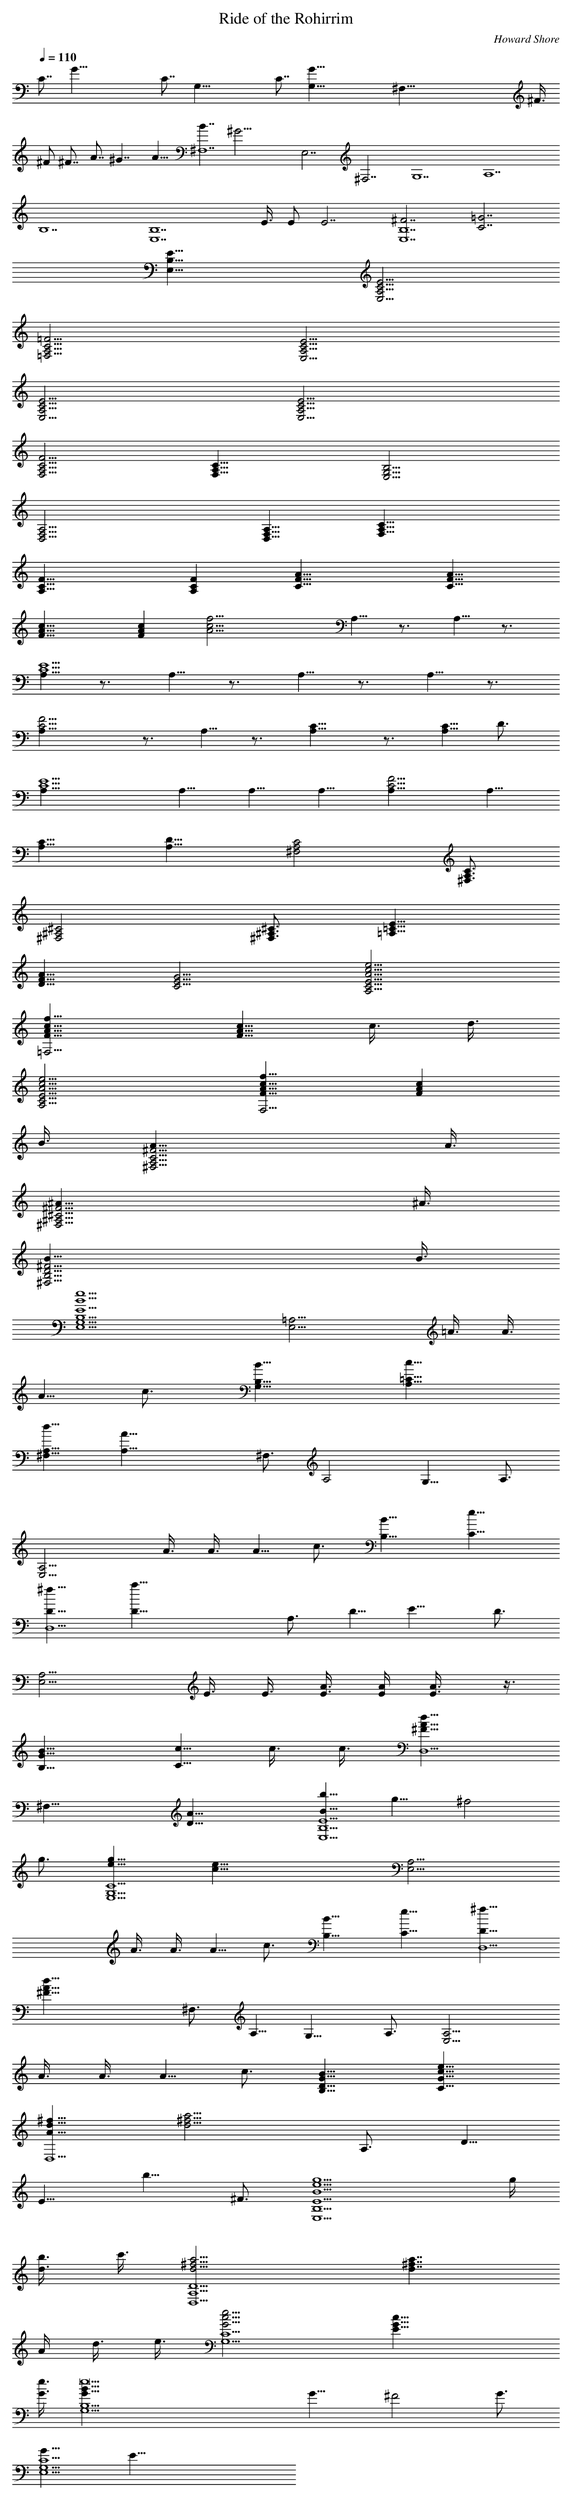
X:1
T:Ride of the Rohirrim
C:Howard Shore
L:1/4
Q:110
K:C
C7/8 [G49/8z7/8] C7/8 G,35/8 C7/8 [G,49/8G49/8] [^F,111/8z63/8] ^F3/8
^F/2 ^F7/8 A7/8 ^G7/4 A13/8 [B7/4^F,7] ^G21/4 E,7/2 ^F,7/2 G,7 A,7
B,7 [E,7B,7z21/8] E3/8 E/2 E7/2 [^F7/2B,7E,7] [=G7/2C7/2]
[E55/8B,55/8E,55/8] [E17/4C17/4A,17/4E,17/4]
[=F17/4C17/4A,17/4=F,17/4] [E17/4C17/4A,17/4E,17/4]
[E17/4A,17/4C17/4E,17/4] [E17/4A,17/4C17/4E,17/4]
[F,17/4A,17/4C17/4F17/4] [F,33/8A,33/8C33/8] [B,17/4G,17/4E,17/4]
[A,17/4F,17/4D,17/4] [A,9/8F,9/8D,9/8] [C25/8A,25/8F,25/8]
[F17/8C17/8A,17/8] [A,CF] [C17/8F17/8A17/8] [C9/8F9/8A9/8]
[F17/8A17/8c17/8] [FAc] [f17/4c17/4A17/4] A,5/8 z3/4 A,5/8 z3/4
[A,5/8E11/2C11/2] z3/4 A,5/8 z3/4 A,5/8 z3/4 A,5/8 z3/4
[F11/4C11/4A,5/8] z3/4 A,5/8 z3/4 [C11/8A,5/8] z3/4 [A,5/8C5/8] D3/4
[E11/2C11/2A,11/8] A,11/8 A,11/8 A,11/8 [F11/4C11/4A,11/8] A,11/8
[C11/8A,11/8] [D11/8A,11/8] [A,2C2^F,2] [A,3/4^F,3/4C3/4]
[^A,2^C2^F,2] [^A,3/4^F,3/4^C3/4] [E11/8=C11/8=A,11/8]
[A11/8F11/8D11/8] [G11/4E11/4C11/4] [e11/4E11/4C11/4A,11/4c11/4A11/4]
[f11/8A11/8F11/8c11/8=F,11/4] [c5/8A5/8F5/8] c3/8 d3/8
[e11/4c11/4A11/4E11/4C11/4A,11/4] [f11/8A11/8c11/8F11/8F,11/4] [cAF]
B3/8 [A19/8^F11/4C11/4A,11/4^F,11/4] A3/8
[^A19/8^C11/4^A,11/4^F11/4^F,11/4] ^A3/8
[B19/8D11/4^F11/4^F,11/4B,11/4] B3/8
[e11/2B11/2E11/2B,11/2G,11/2E,11/2] [=A,11/4E,11/4z5/8] =A3/8 A3/8
A5/8 c3/4 [B11/8G,11/8B,11/8] [c11/8A,11/8=C11/8]
[d11/8A,11/8^F,11/8] [A33/8A,11/8z5/8] ^F,3/4 [A,2z5/8] G,11/8 A,3/4
[A,11/4E,11/4z5/8] A3/8 A3/8 A5/8 c3/4 [B11/8B,11/8] [e11/8C11/8]
[^f11/8D,11/2D11/8] [a33/8D5/8] A,3/4 D5/8 E11/8 D3/4
[A,11/4E,11/4z5/8] E3/8 E3/8 [A3/8E3/8] [A/4E/4] [A3/4E3/8] z3/8
[B11/8G11/8B,11/8] [c5/8C11/8] c3/8 c3/8 [d11/8A11/8^F11/8D,11/2z5/8]
[^F,39/8z3/4] [A33/8D33/8] [b11/8B,11/2E11/2E,11/2B11/8] g11/8 ^f2
g3/4 [g11/8e11/8E,11/2G,11/2C11/2] [e33/8c33/8] [A,11/4E,11/4z5/8]
A3/8 A3/8 A5/8 c3/4 [B11/8B,11/8] [e11/8C11/8] [^f11/8D,11/2D11/8]
[d33/8A33/8^F33/8z5/8] ^F,3/4 A,5/8 G,11/8 A,3/4 [A,11/4E,11/4z5/8]
A3/8 A3/8 A5/8 c3/4 [B,11/8B11/8G11/8D11/8] [C11/8e11/8c11/8G11/8]
[^f11/8d11/8A11/8D,11/2] [a11/4^f11/4d11/4z5/8] A,3/4 D5/8
[E11/8z3/4] [b11/8z5/8] ^F3/4 [g9/2e9/2B9/2E,9/2B,9/2E9/2] g/4
[b3/8d3/4] c'3/8 [d11/4a11/4^f11/4D,11/2A,11/2D11/2] [a7/4^f7/4d7/4]
A/4 d3/8 e3/8 [e11/4c11/4G11/4C11/2G,11/2] [c19/8G19/8E19/8]
[e3/8G3/8] [e11B11/8G11/8G,11/2B,11/2] G11/8 ^F2 G3/4
[G11/8E,11/2G,11/2C11/2] E33/8
